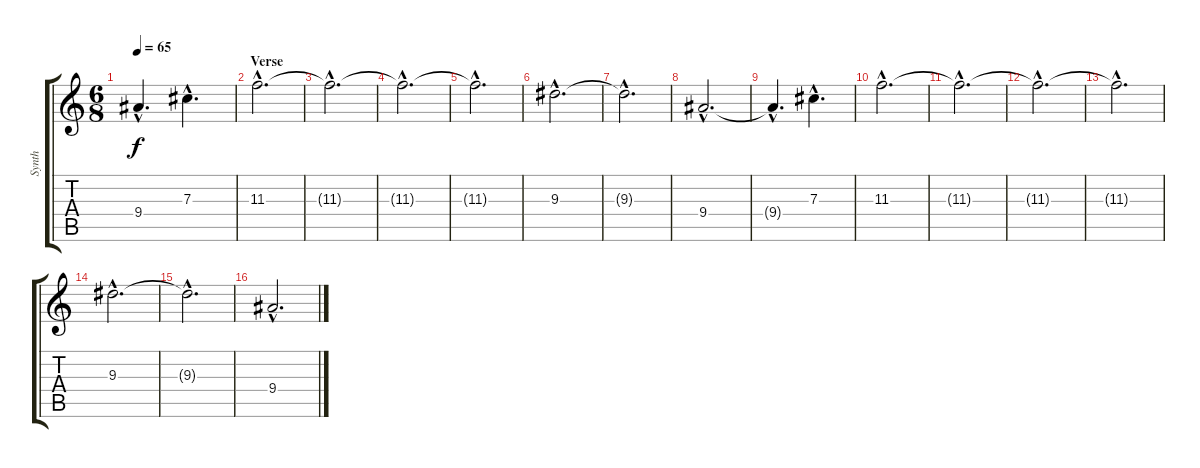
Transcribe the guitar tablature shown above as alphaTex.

\track ("Synth" "Synth") {instrument electricguitarjazz}
\staff {score tabs}
\tuning (Eb4 Bb3 Gb3 Db3 Ab2 Eb2) {hide}
\ts (6 8)
\tempo 65
\clef g2
\ks c
9.4{hac t}.4{d dy f} 7.3{hac}.4{d} |
\section ("" "Verse")
11.3{hac}.2{d} |
11.3{hac t}.2{d} |
11.3{hac t}.2{d} |
11.3{hac t}.2{d} |
9.3{hac}.2{d} |
9.3{hac t}.2{d} |
9.4{hac}.2{d} |
9.4{hac t}.4{d} 7.3{hac}.4{d} |
11.3{hac}.2{d} |
11.3{hac t}.2{d} |
11.3{hac t}.2{d} |
11.3{hac t}.2{d} |
9.3{hac}.2{d} |
9.3{hac t}.2{d} |
9.4{hac}.2{d}
